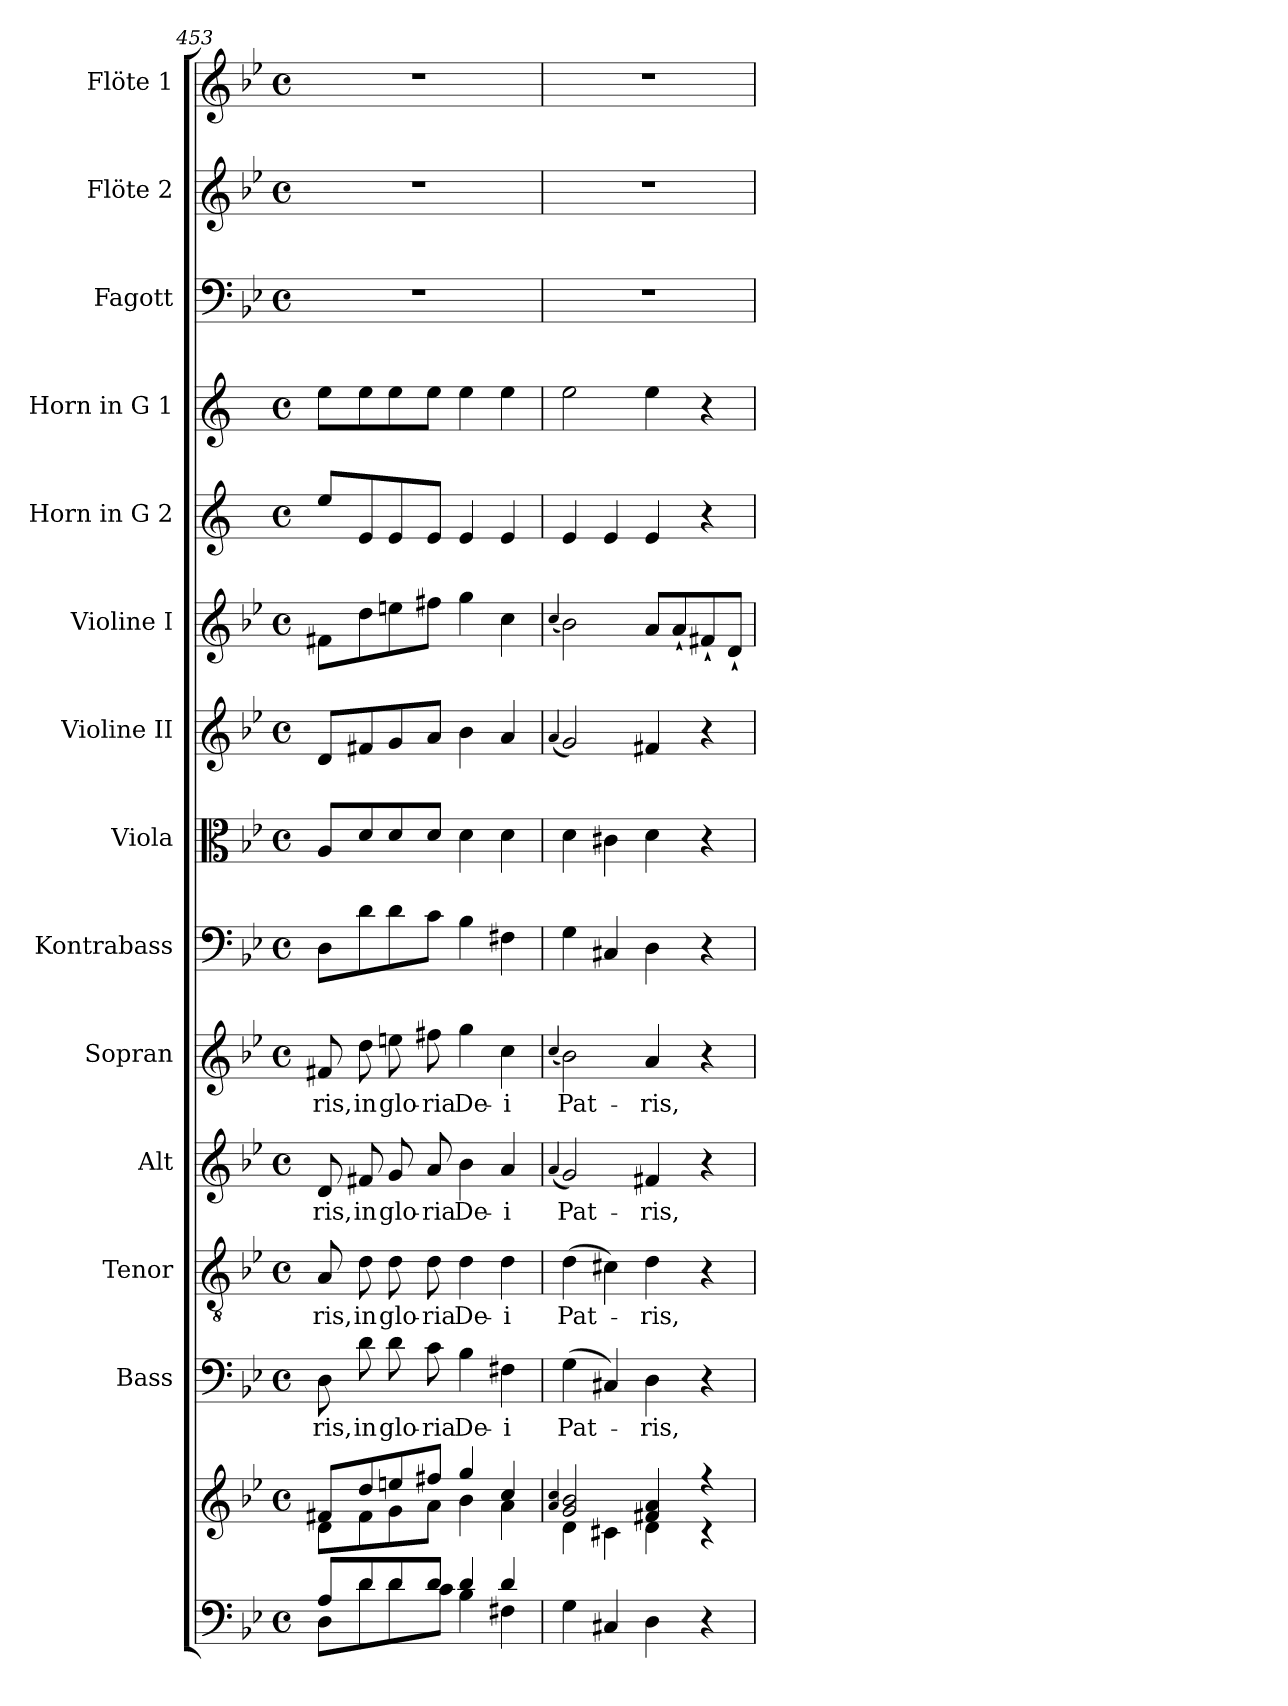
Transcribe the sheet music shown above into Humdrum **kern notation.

**kern	**kern	**kern	**text	**kern	**text	**kern	**text	**kern	**text	**kern	**kern	**kern	**kern	**kern	**kern	**kern	**kern	**kern
*part14	*part14	*part13	*part13	*part12	*part12	*part11	*part11	*part10	*part10	*part9	*part8	*part7	*part6	*part5	*part4	*part3	*part2	*part1
*staff15	*staff14	*staff13	*staff13	*staff12	*staff12	*staff11	*staff11	*staff10	*staff10	*staff9	*staff8	*staff7	*staff6	*staff5	*staff4	*staff3	*staff2	*staff1
*	*	*I"Bass	*	*I"Tenor	*	*I"Alt	*	*I"Sopran	*	*I"Kontrabass	*I"Viola	*I"Violine II	*I"Violine I	*I"Horn in G 2	*I"Horn in G 1	*I"Fagott	*I"Flöte 2	*I"Flöte 1
*	*	*I'B.	*	*I'T.	*	*I'A.	*	*I'S.	*	*I'Kb.	*I'Vla.	*I'Vl. II	*I'Vl. I	*	*	*I'Fg.	*I'Fl. 2	*I'Fl. 1
!!LO:PB:g=z
*clefF4	*clefG2	*clefF4	*	*clefGv2	*	*clefG2	*	*clefG2	*	*clefF4	*clefC3	*clefG2	*clefG2	*clefG2	*clefG2	*clefF4	*clefG2	*clefG2
*	*	*	*	*	*	*	*	*	*	*ITrd7c12	*	*	*	*ITrd1c2	*ITrd1c2	*	*	*
*k[b-e-]	*k[b-e-]	*k[b-e-]	*	*k[b-e-]	*	*k[b-e-]	*	*k[b-e-]	*	*k[b-e-]	*k[b-e-]	*k[b-e-]	*k[b-e-]	*k[b-e-]	*k[b-e-]	*k[b-e-]	*k[b-e-]	*k[b-e-]
*B-:	*B-:	*B-:	*	*B-:	*	*B-:	*	*B-:	*	*B-:	*B-:	*B-:	*B-:	*B-:	*B-:	*B-:	*B-:	*B-:
*M4/4	*M4/4	*M4/4	*	*M4/4	*	*M4/4	*	*M4/4	*	*M4/4	*M4/4	*M4/4	*M4/4	*M4/4	*M4/4	*M4/4	*M4/4	*M4/4
*met(c)	*met(c)	*met(c)	*	*met(c)	*	*met(c)	*	*met(c)	*	*met(c)	*met(c)	*met(c)	*met(c)	*met(c)	*met(c)	*met(c)	*met(c)	*met(c)
=453	=453	=453	=453	=453	=453	=453	=453	=453	=453	=453	=453	=453	=453	=453	=453	=453	=453	=453
*^	*^	*	*	*	*	*	*	*	*	*	*	*	*	*	*	*	*	*
!	!	!	!	!	!LO:LY:b	!	!LO:LY:b	!	!LO:LY:b	!	!LO:LY:b	!	!	!	!	!	!	!	!	!
8A/L	8D\L	8f#X/L	8d\L	8D\	-ris,	8A/	-ris,	8d/	-ris,	8f#X/	-ris,	8DD\L	8A/L	8d/L	8f#X\L	8dd/L	8dd\L	1r	1r	1r
!	!	!	!	!	!LO:LY:b	!	!LO:LY:b	!	!LO:LY:b	!	!LO:LY:b	!	!	!	!	!	!	!	!	!
8d/	8d\	8dd/	8f#\	8d\	in	8d\	in	8f#X/	in	8dd\	in	8D\	8d/	8f#X/	8dd\	8d/	8dd\	.	.	.
!	!	!	!	!	!LO:LY:b	!	!LO:LY:b	!	!LO:LY:b	!	!LO:LY:b	!	!	!	!	!	!	!	!	!
8d/	8d\	8een/	8g\	8d\	glo-	8d\	glo-	8g/	glo-	8een\	glo-	8D\	8d/	8g/	8een\	8d/	8dd\	.	.	.
!	!	!	!	!	!LO:LY:b	!	!LO:LY:b	!	!LO:LY:b	!	!LO:LY:b	!	!	!	!	!	!	!	!	!
8d/J	8c\J	8ff#X/J	8a\J	8c\	-ria	8d\	-ria	8a/	-ria	8ff#X\	-ria	8C\J	8d/J	8a/J	8ff#X\J	8d/J	8dd\J	.	.	.
!	!	!	!	!	!LO:LY:b	!	!LO:LY:b	!	!LO:LY:b	!	!LO:LY:b	!	!	!	!	!	!	!	!	!
4d/	4B-\	4gg/	4b-\	4B-\	De-	4d\	De-	4b-\	De-	4gg\	De-	4BB-\	4d\	4b-\	4gg\	4d/	4dd\	.	.	.
!	!	!	!	!	!LO:LY:b	!	!LO:LY:b	!	!LO:LY:b	!	!LO:LY:b	!	!	!	!	!	!	!	!	!
4d/	4F#X\	4cc/	4a\	4F#X\	-i	4d\	-i	4a/	-i	4cc\	-i	4FF#X\	4d\	4a/	4cc\	4d/	4dd\	.	.	.
*v	*v	*	*	*	*	*	*	*	*	*	*	*	*	*	*	*	*	*	*	*
=454	=454	=454	=454	=454	=454	=454	=454	=454	=454	=454	=454	=454	=454	=454	=454	=454	=454	=454	=454
.	4qqa/ 4qqcc/	.	.	.	.	.	(<4qqa/	.	(<4qqcc/	.	.	.	(<4qqa/	(<4qqcc/	.	.	.	.	.
!	!	!	!	!LO:LY:b	!	!LO:LY:b	!	!LO:LY:b	!	!LO:LY:b	!	!	!	!	!	!	!	!	!
4G\	2g/ 2b-/	4d\	(>4G\	Pat-	(>4d\	Pat-	2g/)	Pat-	2b-\)	Pat-	4GG\	4d\	2g/)	2b-\)	4d/	2dd\	1r	1r	1r
4C#X/	.	4c#X\	4C#X/)	.	4c#X\)	.	.	.	.	.	4CC#X/	4c#X\	.	.	4d/	.	.	.	.
!	!	!	!	!LO:LY:b	!	!LO:LY:b	!	!LO:LY:b	!	!LO:LY:b	!	!	!	!	!	!	!	!	!
4D\	4f#X/ 4a/	4d\	4D\	-ris,	4d\	-ris,	4f#X/	-ris,	4a/	-ris,	4DD\	4d\	4f#X/	8a/L	4d/	4dd\	.	.	.
.	.	.	.	.	.	.	.	.	.	.	.	.	.	8a`</	.	.	.	.	.
4r	4r	4r	4r	.	4r	.	4r	.	4r	.	4r	4r	4r	8f#X`</	4r	4r	.	.	.
.	.	.	.	.	.	.	.	.	.	.	.	.	.	8d`</J	.	.	.	.	.
*	*v	*v	*	*	*	*	*	*	*	*	*	*	*	*	*	*	*	*	*
=	=	=	=	=	=	=	=	=	=	=	=	=	=	=	=	=	=	=
*-	*-	*-	*-	*-	*-	*-	*-	*-	*-	*-	*-	*-	*-	*-	*-	*-	*-	*-
